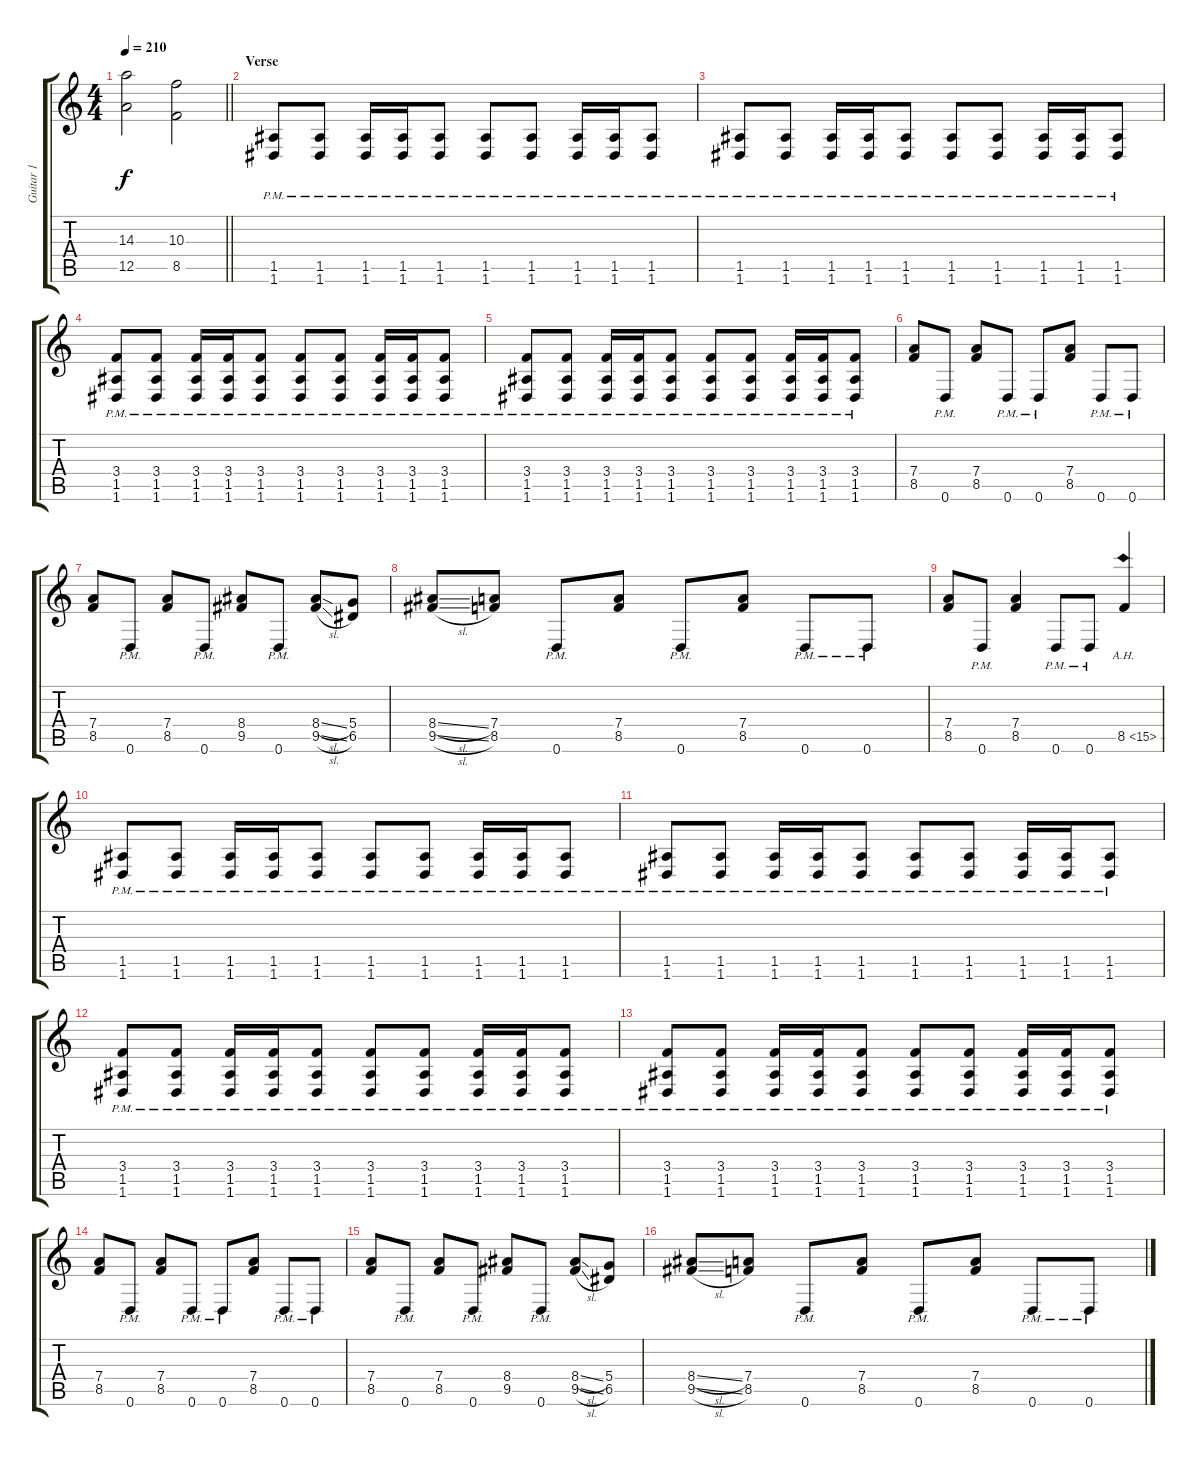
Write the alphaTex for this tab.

\track ("Guitar 1" "Guitar 1") {instrument overdrivenguitar}
\staff {score tabs}
\tuning (E4 B3 G3 D3 A2 D2) {hide}
\ts (4 4)
\tempo 210
\clef g2
\barLineRight lightlight
\ks c
(14.3 12.5).2{dy f} (10.3 8.5).2 |
\section ("" "Verse")
(1.5{pm} 1.6{pm}).8 (1.5{pm} 1.6{pm}).8 (1.5{pm} 1.6{pm}).16 (1.5{pm} 1.6{pm}).16 (1.5{pm} 1.6{pm}).8 (1.5{pm} 1.6{pm}).8 (1.5{pm} 1.6{pm}).8 (1.5{pm} 1.6{pm}).16 (1.5{pm} 1.6{pm}).16 (1.5{pm} 1.6{pm}).8 |
(1.5{pm} 1.6{pm}).8 (1.5{pm} 1.6{pm}).8 (1.5{pm} 1.6{pm}).16 (1.5{pm} 1.6{pm}).16 (1.5{pm} 1.6{pm}).8 (1.5{pm} 1.6{pm}).8 (1.5{pm} 1.6{pm}).8 (1.5{pm} 1.6{pm}).16 (1.5{pm} 1.6{pm}).16 (1.5{pm} 1.6{pm}).8 |
(3.4{pm} 1.5{pm} 1.6{pm}).8 (3.4{pm} 1.5{pm} 1.6{pm}).8 (3.4{pm} 1.5{pm} 1.6{pm}).16 (3.4{pm} 1.5{pm} 1.6{pm}).16 (3.4{pm} 1.5{pm} 1.6{pm}).8 (3.4{pm} 1.5{pm} 1.6{pm}).8 (3.4{pm} 1.5{pm} 1.6{pm}).8 (3.4{pm} 1.5{pm} 1.6{pm}).16 (3.4{pm} 1.5{pm} 1.6{pm}).16 (3.4{pm} 1.5{pm} 1.6{pm}).8 |
(3.4{pm} 1.5{pm} 1.6{pm}).8 (3.4{pm} 1.5{pm} 1.6{pm}).8 (3.4{pm} 1.5{pm} 1.6{pm}).16 (3.4{pm} 1.5{pm} 1.6{pm}).16 (3.4{pm} 1.5{pm} 1.6{pm}).8 (3.4{pm} 1.5{pm} 1.6{pm}).8 (3.4{pm} 1.5{pm} 1.6{pm}).8 (3.4{pm} 1.5{pm} 1.6{pm}).16 (3.4{pm} 1.5{pm} 1.6{pm}).16 (3.4{pm} 1.5{pm} 1.6{pm}).8 |
(7.4 8.5).8 0.6{pm}.8 (7.4 8.5).8 0.6{pm}.8 0.6{pm}.8 (7.4 8.5).8 0.6{pm}.8 0.6{pm}.8 |
(7.4 8.5).8 0.6{pm}.8 (7.4 8.5).8 0.6{pm}.8 (8.4 9.5).8 0.6{pm}.8 (8.4{sl} 9.5{sl}).8 (5.4 6.5).8 |
(8.4{sl} 9.5{sl}).8 (7.4 8.5).8 0.6{pm}.8 (7.4 8.5).8 0.6{pm}.8 (7.4 8.5).8 0.6{pm}.8 0.6{pm}.8 |
(7.4 8.5).8 0.6{pm}.8 (7.4 8.5).4 0.6{pm}.8 0.6{pm}.8 8.5{ah 7}.4{instrument guitarharmonics} |
(1.5{pm} 1.6{pm}).8{instrument distortionguitar} (1.5{pm} 1.6{pm}).8 (1.5{pm} 1.6{pm}).16 (1.5{pm} 1.6{pm}).16 (1.5{pm} 1.6{pm}).8 (1.5{pm} 1.6{pm}).8 (1.5{pm} 1.6{pm}).8 (1.5{pm} 1.6{pm}).16 (1.5{pm} 1.6{pm}).16 (1.5{pm} 1.6{pm}).8 |
(1.5{pm} 1.6{pm}).8 (1.5{pm} 1.6{pm}).8 (1.5{pm} 1.6{pm}).16 (1.5{pm} 1.6{pm}).16 (1.5{pm} 1.6{pm}).8 (1.5{pm} 1.6{pm}).8 (1.5{pm} 1.6{pm}).8 (1.5{pm} 1.6{pm}).16 (1.5{pm} 1.6{pm}).16 (1.5{pm} 1.6{pm}).8 |
(3.4{pm} 1.5{pm} 1.6{pm}).8 (3.4{pm} 1.5{pm} 1.6{pm}).8 (3.4{pm} 1.5{pm} 1.6{pm}).16 (3.4{pm} 1.5{pm} 1.6{pm}).16 (3.4{pm} 1.5{pm} 1.6{pm}).8 (3.4{pm} 1.5{pm} 1.6{pm}).8 (3.4{pm} 1.5{pm} 1.6{pm}).8 (3.4{pm} 1.5{pm} 1.6{pm}).16 (3.4{pm} 1.5{pm} 1.6{pm}).16 (3.4{pm} 1.5{pm} 1.6{pm}).8 |
(3.4{pm} 1.5{pm} 1.6{pm}).8 (3.4{pm} 1.5{pm} 1.6{pm}).8 (3.4{pm} 1.5{pm} 1.6{pm}).16 (3.4{pm} 1.5{pm} 1.6{pm}).16 (3.4{pm} 1.5{pm} 1.6{pm}).8 (3.4{pm} 1.5{pm} 1.6{pm}).8 (3.4{pm} 1.5{pm} 1.6{pm}).8 (3.4{pm} 1.5{pm} 1.6{pm}).16 (3.4{pm} 1.5{pm} 1.6{pm}).16 (3.4{pm} 1.5{pm} 1.6{pm}).8 |
(7.4 8.5).8 0.6{pm}.8 (7.4 8.5).8 0.6{pm}.8 0.6{pm}.8 (7.4 8.5).8 0.6{pm}.8 0.6{pm}.8 |
(7.4 8.5).8 0.6{pm}.8 (7.4 8.5).8 0.6{pm}.8 (8.4 9.5).8 0.6{pm}.8 (8.4{sl} 9.5{sl}).8 (5.4 6.5).8 |
(8.4{sl} 9.5{sl}).8 (7.4 8.5).8 0.6{pm}.8 (7.4 8.5).8 0.6{pm}.8 (7.4 8.5).8 0.6{pm}.8 0.6{pm}.8
